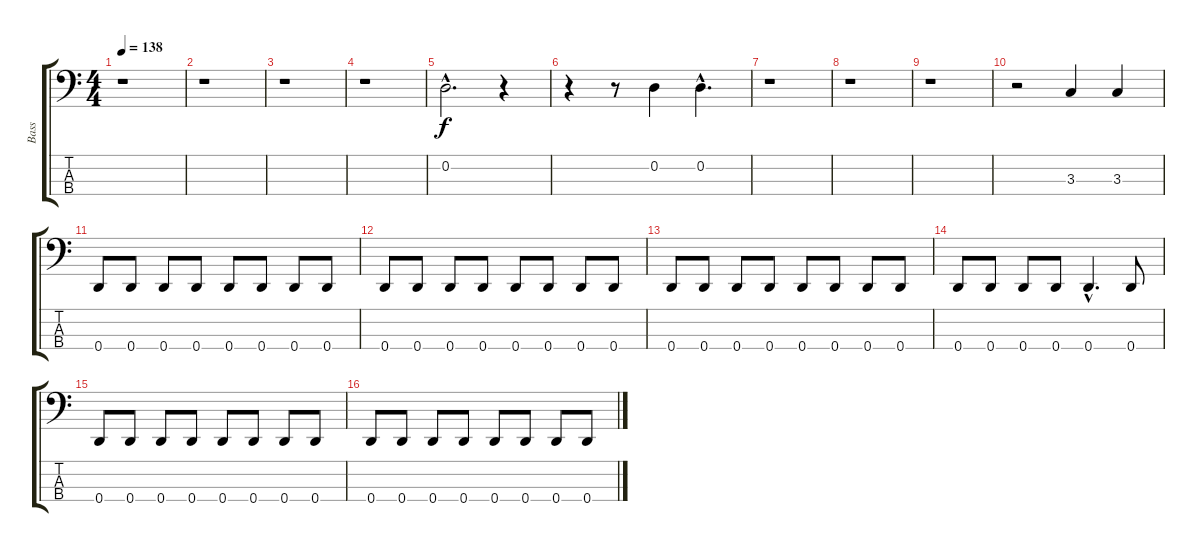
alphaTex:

\track ("Bass" "Bass") {instrument electricbassfinger}
\staff {score tabs}
\tuning (G2 D2 A1 D1) {hide}
\ts (4 4)
\tempo 138
\clef f4
\ks c
r.1{dy f instrument electricbassfinger} |
r.1 |
r.1 |
r.1 |
0.2{hac}.2{d} r.4 |
r.4 r.8 0.2.4 0.2{hac}.4{d} |
r.1 |
r.1 |
r.1 |
r.2 3.3.4 3.3.4 |
0.4.8 0.4.8 0.4.8 0.4.8 0.4.8 0.4.8 0.4.8 0.4.8 |
0.4.8 0.4.8 0.4.8 0.4.8 0.4.8 0.4.8 0.4.8 0.4.8 |
0.4.8 0.4.8 0.4.8 0.4.8 0.4.8 0.4.8 0.4.8 0.4.8 |
0.4.8 0.4.8 0.4.8 0.4.8 0.4{hac}.4{d} 0.4.8 |
0.4.8 0.4.8 0.4.8 0.4.8 0.4.8 0.4.8 0.4.8 0.4.8 |
0.4.8 0.4.8 0.4.8 0.4.8 0.4.8 0.4.8 0.4.8 0.4.8
